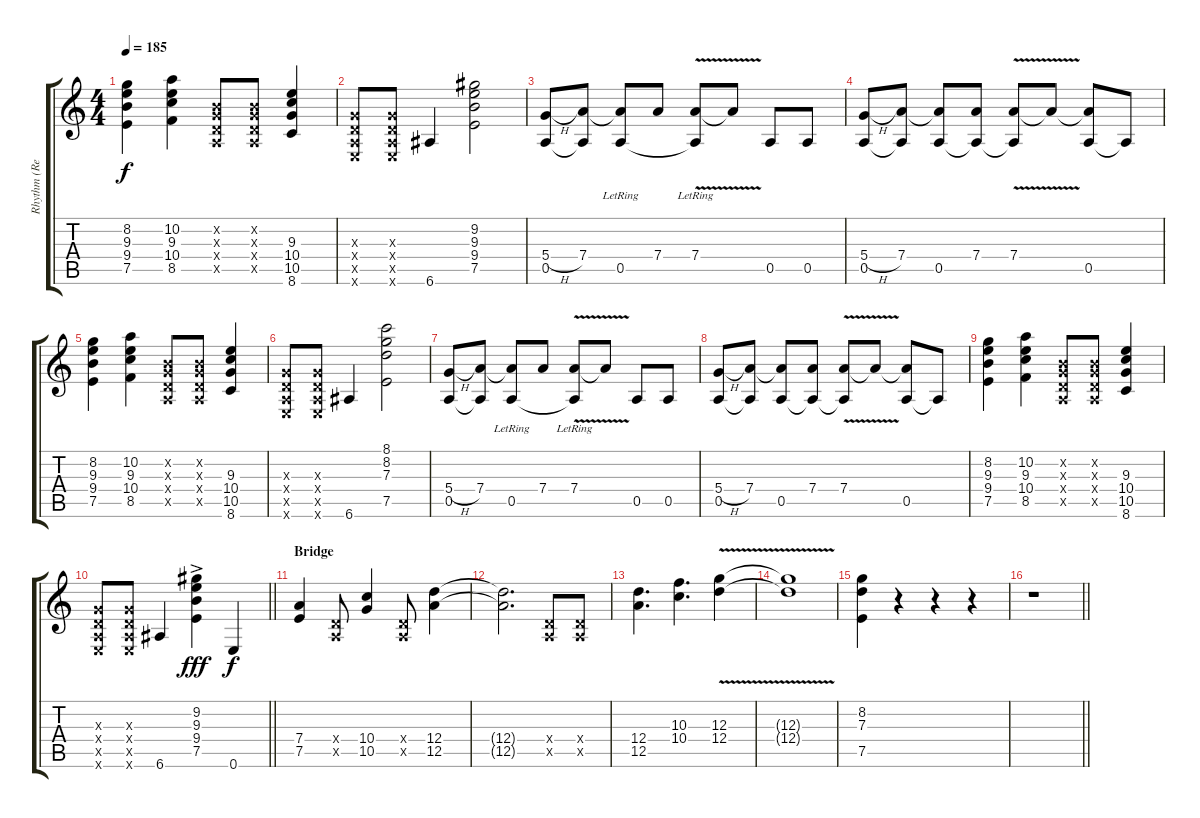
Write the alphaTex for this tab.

\track ("Rhythm (Retab)" "Rhythm (Re") {instrument overdrivenguitar}
\staff {score tabs}
\tuning (E4 B3 G3 D3 A2 E2) {hide}
\ts (4 4)
\tempo 185
\clef g2
\ks c
(8.2 9.3 9.4 7.5).4{dy f} (10.2 9.3 10.4 8.5).4 (0.2{x} 0.3{x} 0.4{x} 0.5{x}).8 (0.2{x} 0.3{x} 0.4{x} 0.5{x}).8 (9.3 10.4 10.5 8.6).4 |
(0.3{x} 0.4{x} 0.5{x} 0.6{x}).8 (0.3{x} 0.4{x} 0.5{x} 0.6{x}).8 6.6.4 (9.2 9.3 9.4 7.5).2 |
(5.4{h} 0.5).8 (7.4 0.5{t}).8 (7.4{t} 0.5{lr}).8 7.4.8 (7.4{v lr} 0.5{t}).8 7.4{t}.8 0.5.8 0.5.8 |
(5.4{h} 0.5).8 (7.4 0.5{t}).8 (7.4{t} 0.5).8 (7.4 0.5{t}).8 (7.4{v} 0.5{t}).8 7.4{t}.8 (7.4{t} 0.5).8 0.5{t}.8 |
(8.2 9.3 9.4 7.5).4 (10.2 9.3 10.4 8.5).4 (0.2{x} 0.3{x} 0.4{x} 0.5{x}).8 (0.2{x} 0.3{x} 0.4{x} 0.5{x}).8 (9.3 10.4 10.5 8.6).4 |
(0.3{x} 0.4{x} 0.5{x} 0.6{x}).8 (0.3{x} 0.4{x} 0.5{x} 0.6{x}).8 6.6.4 (8.1 8.2 7.3 7.5).2 |
(5.4{h} 0.5).8 (7.4 0.5{t}).8 (7.4{t} 0.5{lr}).8 7.4.8 (7.4{v lr} 0.5{t}).8 7.4{t}.8 0.5.8 0.5.8 |
(5.4{h} 0.5).8 (7.4 0.5{t}).8 (7.4{t} 0.5).8 (7.4 0.5{t}).8 (7.4{v} 0.5{t}).8 7.4{t}.8 (7.4{t} 0.5).8 0.5{t}.8 |
(8.2 9.3 9.4 7.5).4 (10.2 9.3 10.4 8.5).4 (0.2{x} 0.3{x} 0.4{x} 0.5{x}).8 (0.2{x} 0.3{x} 0.4{x} 0.5{x}).8 (9.3 10.4 10.5 8.6).4 |
\barLineRight lightlight
(0.3{x} 0.4{x} 0.5{x} 0.6{x}).8 (0.3{x} 0.4{x} 0.5{x} 0.6{x}).8 6.6.4 (9.2{ac} 9.3{ac} 9.4{ac} 7.5).4{dy fff} 0.6.4{dy f} |
\section ("" "Bridge")
(7.4 7.5).4 (0.4{x} 0.5{x}).8 (10.4 10.5).4 (0.4{x} 0.5{x}).8 (12.4 12.5).4 |
(12.4{t} 12.5{t}).2{d} (0.4{x} 0.5{x}).8 (0.4{x} 0.5{x}).8 |
(12.4 12.5).4{d} (10.3 10.4).4{d} (12.3{v} 12.4).4 |
(12.3{t} 12.4{t}).1 |
(8.2 7.3 7.5).4 r.4 r.4 r.4 |
\barLineRight lightlight
r.1
